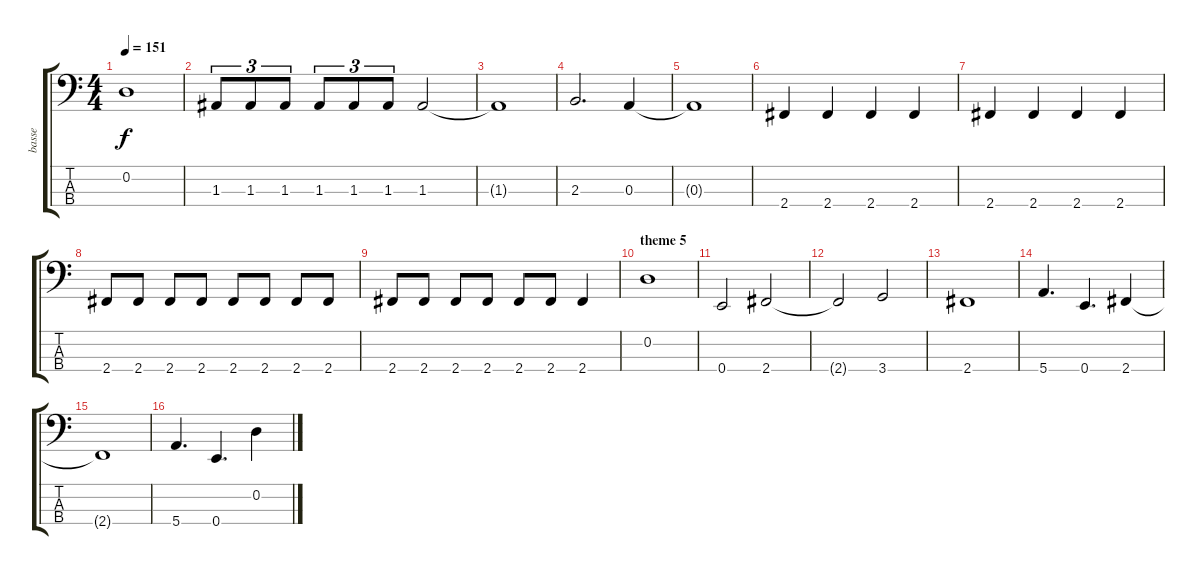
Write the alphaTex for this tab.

\track ("basse" "basse") {instrument electricbassfinger}
\staff {score tabs}
\tuning (G2 D2 A1 E1) {hide}
\ts (4 4)
\tempo 151
\clef f4
\ks c
0.2{t}.1{dy f} |
1.3.8{tu (3 2)} 1.3.8{tu (3 2)} 1.3.8{tu (3 2)} 1.3.8{tu (3 2)} 1.3.8{tu (3 2)} 1.3.8{tu (3 2)} 1.3.2 |
1.3{t}.1 |
2.3.2{d} 0.3.4 |
0.3{t}.1 |
2.4.4 2.4.4 2.4.4 2.4.4 |
2.4.4 2.4.4 2.4.4 2.4.4 |
2.4.8 2.4.8 2.4.8 2.4.8 2.4.8 2.4.8 2.4.8 2.4.8 |
2.4.8 2.4.8 2.4.8 2.4.8 2.4.8 2.4.8 2.4.4 |
\section ("" "theme 5")
0.2.1 |
0.4.2 2.4.2 |
2.4{t}.2 3.4.2 |
2.4.1 |
5.4.4{d} 0.4.4{d} 2.4.4 |
2.4{t}.1 |
5.4.4{d} 0.4.4{d} 0.2.4
